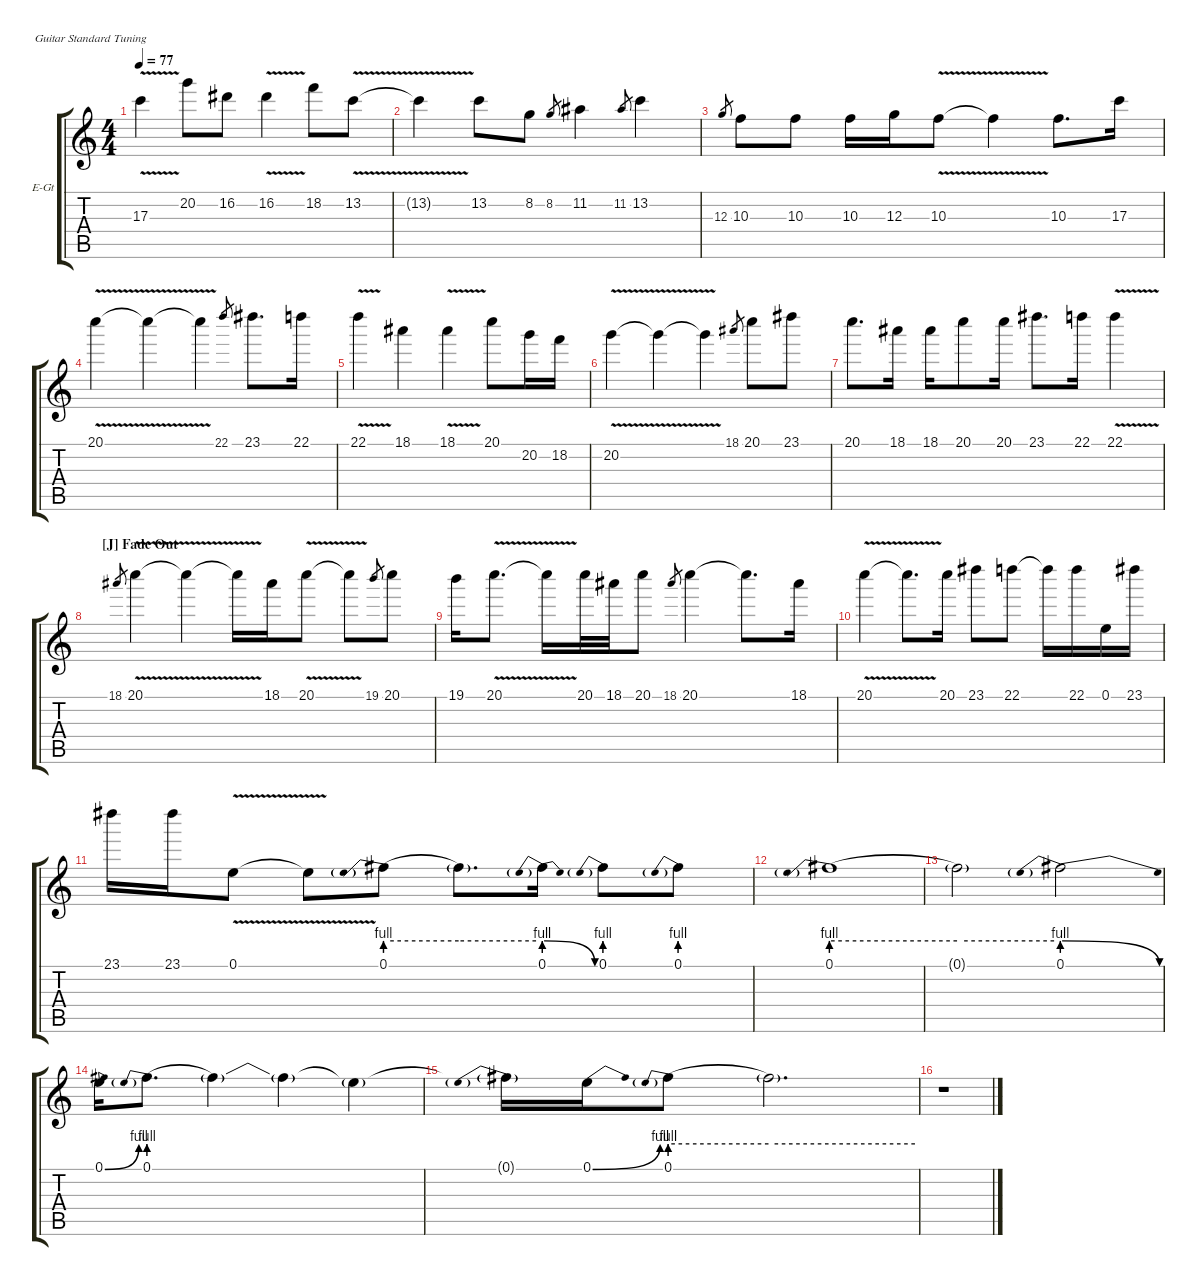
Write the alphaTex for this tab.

\hideDynamics
\bracketExtendMode groupsimilarinstruments
\firstSystemTrackNameOrientation horizontal
\otherSystemsTrackNameOrientation horizontal
\track ("Guitar III" "E-Gt") {multiBarRest instrument overdrivenguitar}
\staff {score tabs}
\tuning (E4 B3 G3 D3 A2 E2)
\ts (4 4)
\tempo 77
\clef g2
\ks c
17.3{v t}.4{dy f} 20.2.8 16.2.8 16.2{v}.4{dy mf} 18.2.8{dy f} 13.2{v}.8 |
13.2{v t}.4 13.2.8{dy mf} 8.2.8{dy f} 8.2.8{gr dy mp} 11.2.4{dy f} 11.2.8{gr dy mp} 13.2.4{dy f} |
\scale
0.348902 12.3.8{gr dy mp} 10.3.8{dy f} 10.3.8{dy mf} 10.3.16 12.3.16{dy f} 10.3{v}.8 10.3{v t}.4 10.3.8{d dy mf} 17.3.16 |
\scale
0.380471 20.1{v}.4{dy f} 20.1{v t}.4 20.1{v t}.4 22.1.8{gr dy mp} 23.1.8{d dy f} 22.1.16 |
\scale
0.270789 22.1{v}.4{dy mf} 18.1.4{dy f} 18.1{v}.4 20.1.8 20.2.16 18.2.16{dy mf} |
\scale
0.309751 20.2{v}.4{dy f} 20.2{v t}.4 20.2{v t}.4 18.1.8{gr dy mp} 20.1.8{dy f} 23.1.8 |
\scale
0.364888 20.1.8{d} 18.1.16 18.1.16{dy mf} 20.1.8{dy f} 20.1.16{dy mf} 23.1.8{d dy f} 22.1.16 22.1{v}.4{dy mf} |
\section ("J" "Fade Out")
\scale
0.325138 18.1.8{gr dy mp} 20.1{v}.4{dy f} 20.1{v t}.4 20.1{v t}.16 18.1.16 20.1{v}.8 20.1{v t}.8 19.1.8{gr dy mp} 20.1.8{dy mf} |
19.1.16{dy f} 20.1{v}.8{d} 20.1{v t}.16 20.1.32{dy mf} 18.1.32{dy f} 20.1.8 18.1.8{gr dy mp} 20.1.4{dy mf} 20.1{t}.8{d dy f} 18.1.16 |
20.1{v}.4 20.1{v t}.8{d} 20.1.16{dy mf} 23.1.8{dy f} 22.1.8 22.1{t}.16 22.1.16{dy mf} 0.1.16{dy f} 23.1.16 |
23.1.16{dy mf} 23.1.16 0.1{v}.8{dy f} 0.1{v t}.8 0.1{be (prebend 0 4 60 4)}.8 0.1{be (hold 0 4 60 4) t}.8{d} 0.1{be (prebendrelease 0 4 60 0)}.16 0.1{be (prebend 0 4 60 4)}.8 0.1{be (prebend 0 4 60 4)}.8 |
0.1{be (prebend 0 4 60 4)}.1 |
0.1{be (hold 0 4 60 4) t}.2 0.1{be (prebendrelease 0 4 60 0)}.2 |
0.1{be (bend 0 0 60 4)}.16 0.1{be (prebend 0 4 60 4)}.8{d} 0.1{t}.4 0.1{t}.4 0.1{t}.4 |
0.1{be (prebend 0 4 60 4) t}.16 0.1{be (bend 0 0 60 4)}.16 0.1{be (prebend 0 4 60 4)}.8 0.1{be (hold 0 4 60 4) t}.2{d} |
r.1
